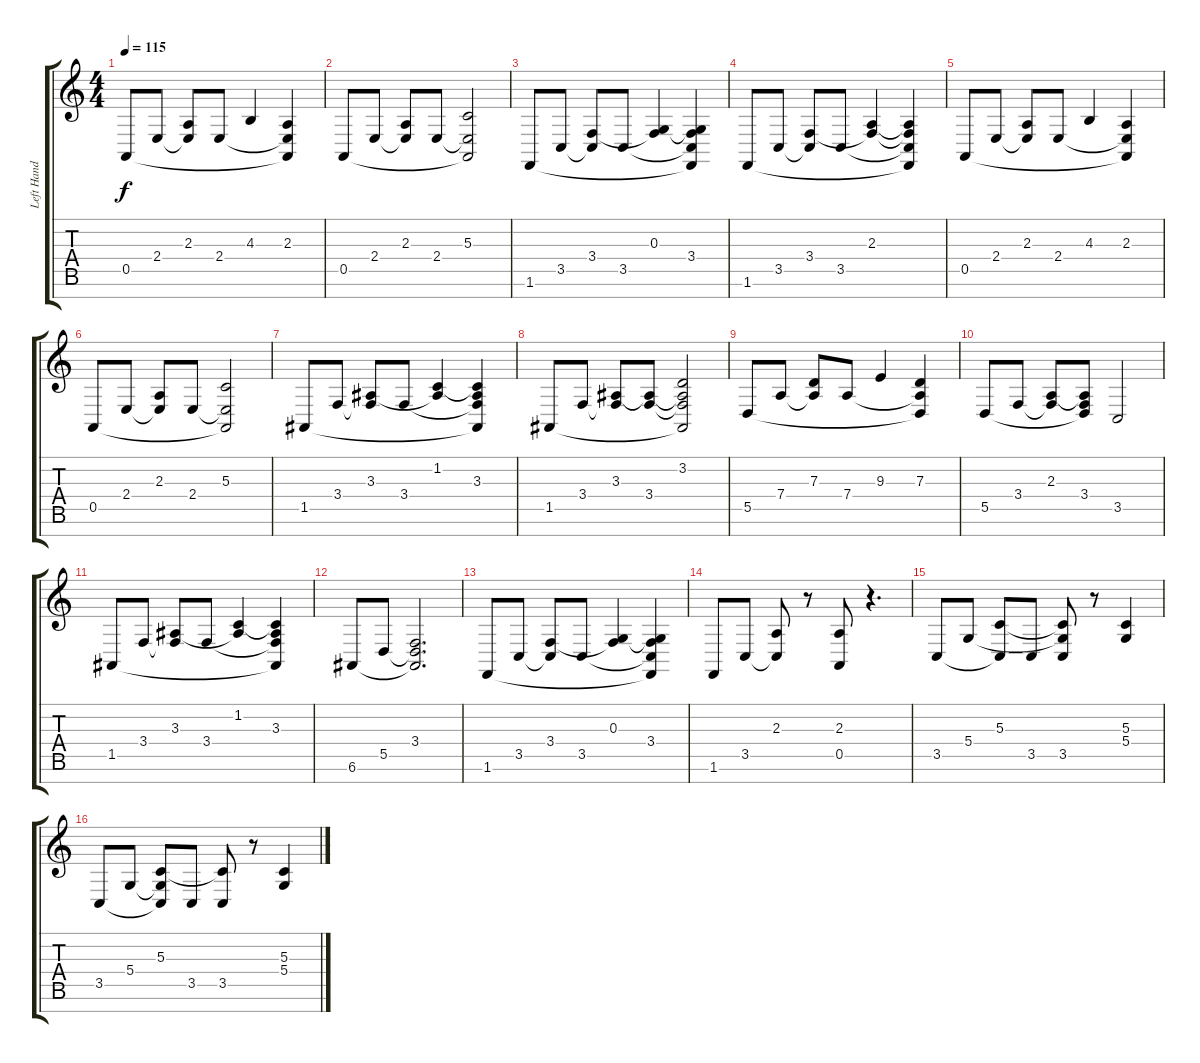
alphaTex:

\track ("Left Hand" "Left Hand") {instrument acousticgrandpiano}
\staff {score tabs}
\tuning (E4 B3 G3 D3 A2 E2 B1) {hide}
\ts (4 4)
\tempo 115
\clef g2
\ks c
0.5.8{dy f} 2.4.8 (2.3 2.4{t}).8 2.4.8 4.3.4 (2.3 2.4{t} 0.5{t}).4 |
0.5.8 2.4.8 (2.3 2.4{t}).8 2.4.8 (5.3 2.4{t} 0.5{t}).2 |
1.6.8 3.5.8 (3.4 3.5{t}).8 3.5.8 (0.3 3.4{t}).4 (0.3{t} 3.4 3.5{t} 1.6{t}).4 |
1.6.8 3.5.8 (3.4 3.5{t}).8 3.5.8 (2.3 3.4{t}).4 (2.3{t} 3.4{t} 3.5{t} 1.6{t}).4 |
0.5.8 2.4.8 (2.3 2.4{t}).8 2.4.8 4.3.4 (2.3 2.4{t} 0.5{t}).4 |
0.5.8 2.4.8 (2.3 2.4{t}).8 2.4.8 (5.3 2.4{t} 0.5{t}).2 |
1.5.8 3.4.8 (3.3 3.4{t}).8 3.4.8 (1.2 3.3{t}).4 (1.2{t} 3.3 3.4{t} 1.5{t}).4 |
1.5.8 3.4.8 (3.3 3.4{t}).8 (3.3{t} 3.4).8 (3.2 3.3{t} 3.4{t} 1.5{t}).2 |
5.5.8 7.4.8 (7.3 7.4{t}).8 7.4.8 9.3.4 (7.3 7.4{t} 5.5{t}).4 |
5.5.8 3.4.8 (2.3 3.4{t}).8 (2.3{t} 3.4 5.5{t}).8 3.5.2 |
1.5.8 3.4.8 (3.3 3.4{t}).8 3.4.8 (1.2 3.3{t}).4 (1.2{t} 3.3 3.4{t} 1.5{t}).4 |
6.6.8 5.5.8 (3.4 5.5{t} 6.6{t}).2{d} |
1.6.8 3.5.8 (3.4 3.5{t}).8 3.5.8 (0.3 3.4{t}).4 (0.3{t} 3.4 3.5{t} 1.6{t}).4 |
1.6.8 3.5.8 (2.3 3.5{t}).8 r.8 (2.3 0.5).8 r.4{d} |
3.5.8 5.4.8 (5.3 3.5{t}).8 3.5.8 (5.3{t} 5.4{t} 3.5).8 r.8 (5.3 5.4).4 |
3.5.8 5.4.8 (5.3 5.4{t} 3.5{t}).8 3.5.8 (5.3{t} 3.5).8 r.8 (5.3 5.4).4
